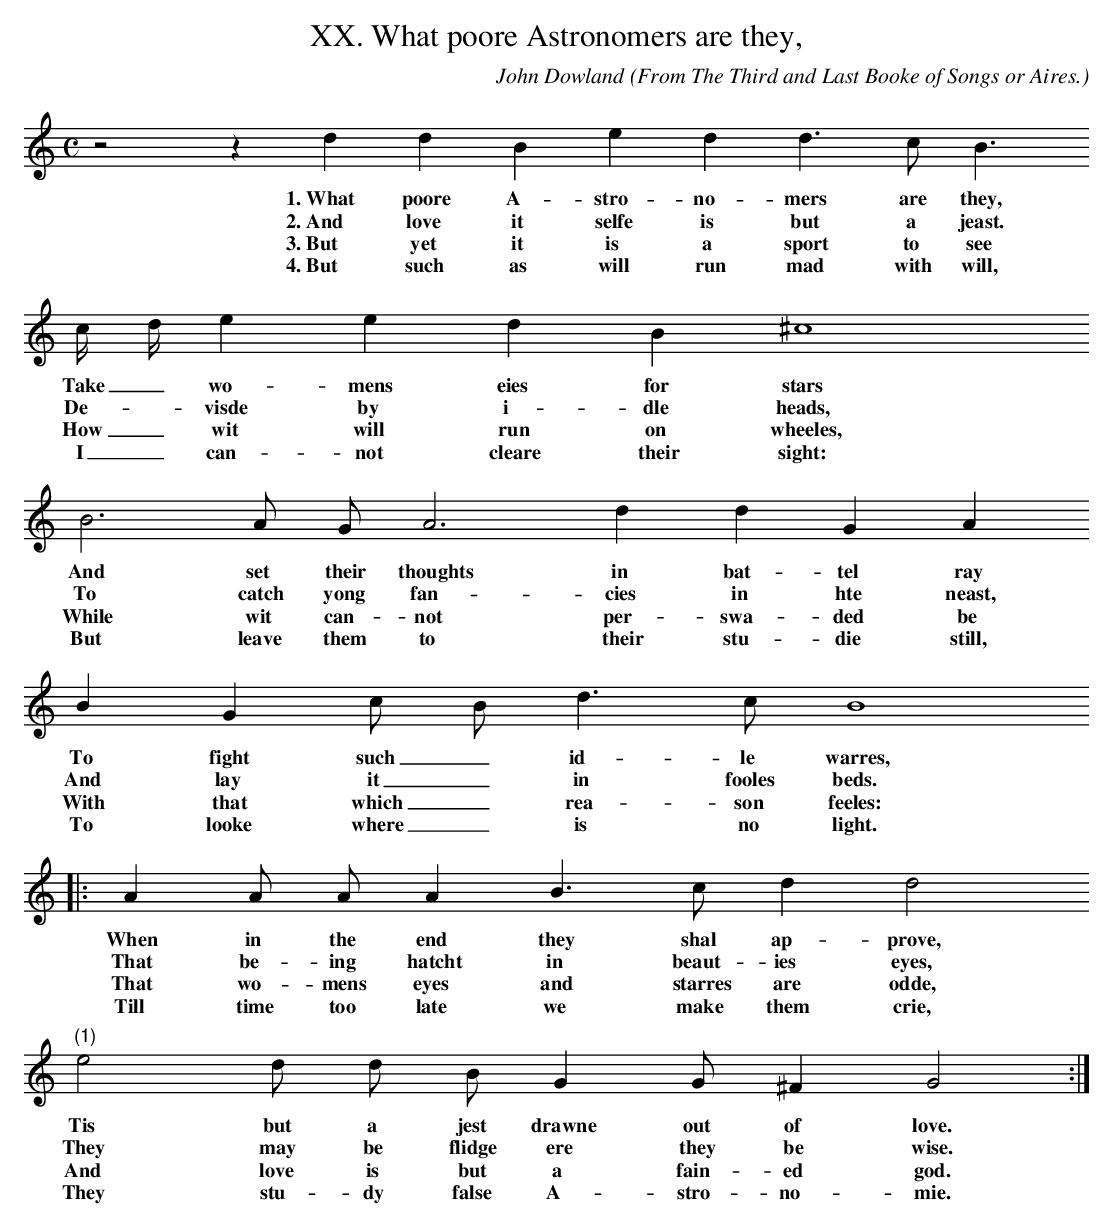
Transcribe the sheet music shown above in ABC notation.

X:1
T:XX. What poore Astronomers are they,
C: John Dowland
O: From The Third and Last Booke of Songs or Aires.
O: Newly composed to sing to the Lute, Orpharion, or viols,
O: and a dialogue for a base and meane Lute with five voices to sing thereto.
M:C
L:1/4
K:G mix -8va
z2 z d d B e d d > c B3/2
w: 1.~What poore A- stro- no- mers are they,
w: 2.~And love it selfe is but a jeast.
w: 3.~But yet it is a sport to see
w: 4.~But such as will run mad with will,
c// d// e e d B ^c4
w: Take _ wo- mens eies for stars
w: De- * visde by i- dle heads,
w: How _ wit will run on wheeles,
w: I _ can- not cleare their sight:
B3 A/ G/ A3 d d G A
w: And set their thoughts in bat- tel ray
w: To catch yong fan- cies in hte neast,
w: While wit can- not per- swa- ded be
w: But leave them to their stu- die still,
B G c/ B/ d > c B4
w: To fight such _ id- le warres,
w: And lay it _ in fooles beds.
w: With that which _ rea- son feeles:
w: To looke where _ is no light.
|: A A/ A/ A B > c d d2
w: When in the end they shal ap- prove,
w: That be- ing hatcht in beaut- ies eyes,
w: That wo- mens eyes and starres are odde,
w: Till time too late we make them crie,
"(1)"e2 d/ d/ B/ G G/ ^F G2 :|
w: Tis but a jest drawne out of love.
w: They may be flidge ere they be wise.
w: And love is but a fain- ed god.
w: They stu- dy false A- stro- no- mie.
